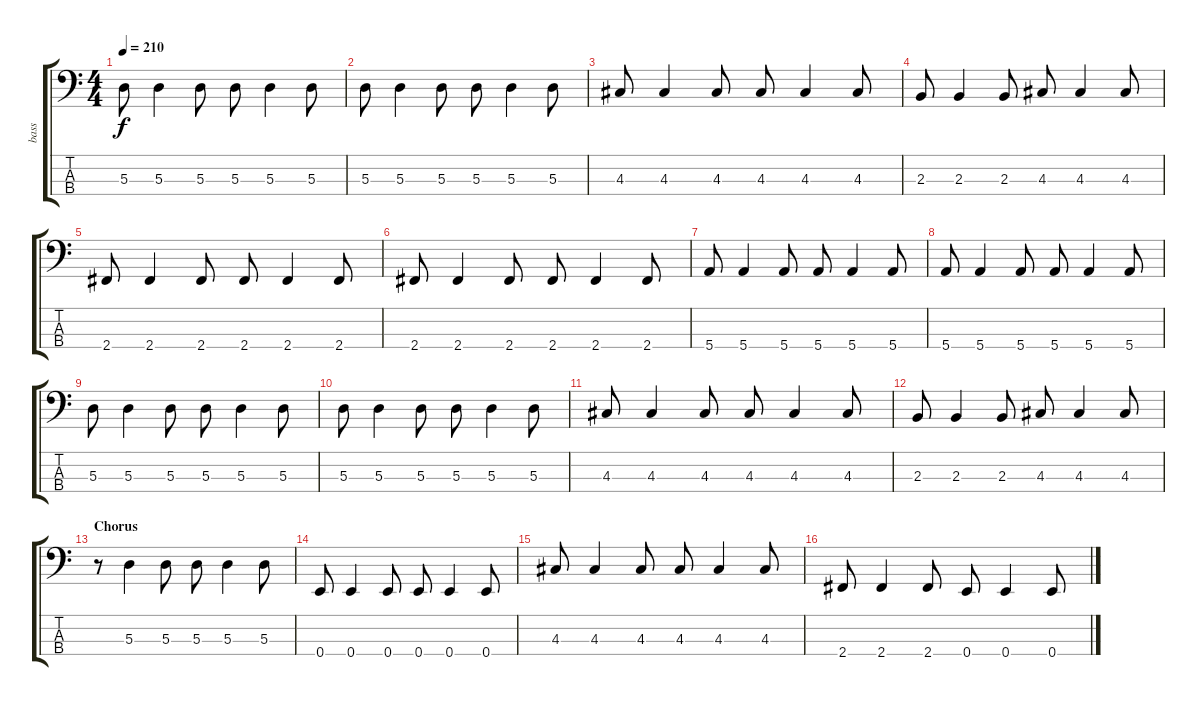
\track ("bass" "bass") {instrument electricbassfinger}
\staff {score tabs}
\tuning (G2 D2 A1 E1) {hide}
\ts (4 4)
\tempo 210
\clef f4
\ks c
5.3.8{dy f} 5.3.4 5.3.8 5.3.8 5.3.4 5.3.8 |
5.3.8 5.3.4 5.3.8 5.3.8 5.3.4 5.3.8 |
4.3.8 4.3.4 4.3.8 4.3.8 4.3.4 4.3.8 |
2.3.8 2.3.4 2.3.8 4.3.8 4.3.4 4.3.8 |
\section ("" "")
2.4.8 2.4.4 2.4.8 2.4.8 2.4.4 2.4.8 |
2.4.8 2.4.4 2.4.8 2.4.8 2.4.4 2.4.8 |
5.4.8 5.4.4 5.4.8 5.4.8 5.4.4 5.4.8 |
5.4.8 5.4.4 5.4.8 5.4.8 5.4.4 5.4.8 |
5.3.8 5.3.4 5.3.8 5.3.8 5.3.4 5.3.8 |
5.3.8 5.3.4 5.3.8 5.3.8 5.3.4 5.3.8 |
4.3.8 4.3.4 4.3.8 4.3.8 4.3.4 4.3.8 |
2.3.8 2.3.4 2.3.8 4.3.8 4.3.4 4.3.8 |
\section ("" "Chorus")
r.8 5.3.4 5.3.8 5.3.8 5.3.4 5.3.8 |
0.4.8 0.4.4 0.4.8 0.4.8 0.4.4 0.4.8 |
4.3.8 4.3.4 4.3.8 4.3.8 4.3.4 4.3.8 |
2.4.8 2.4.4 2.4.8 0.4.8 0.4.4 0.4.8
